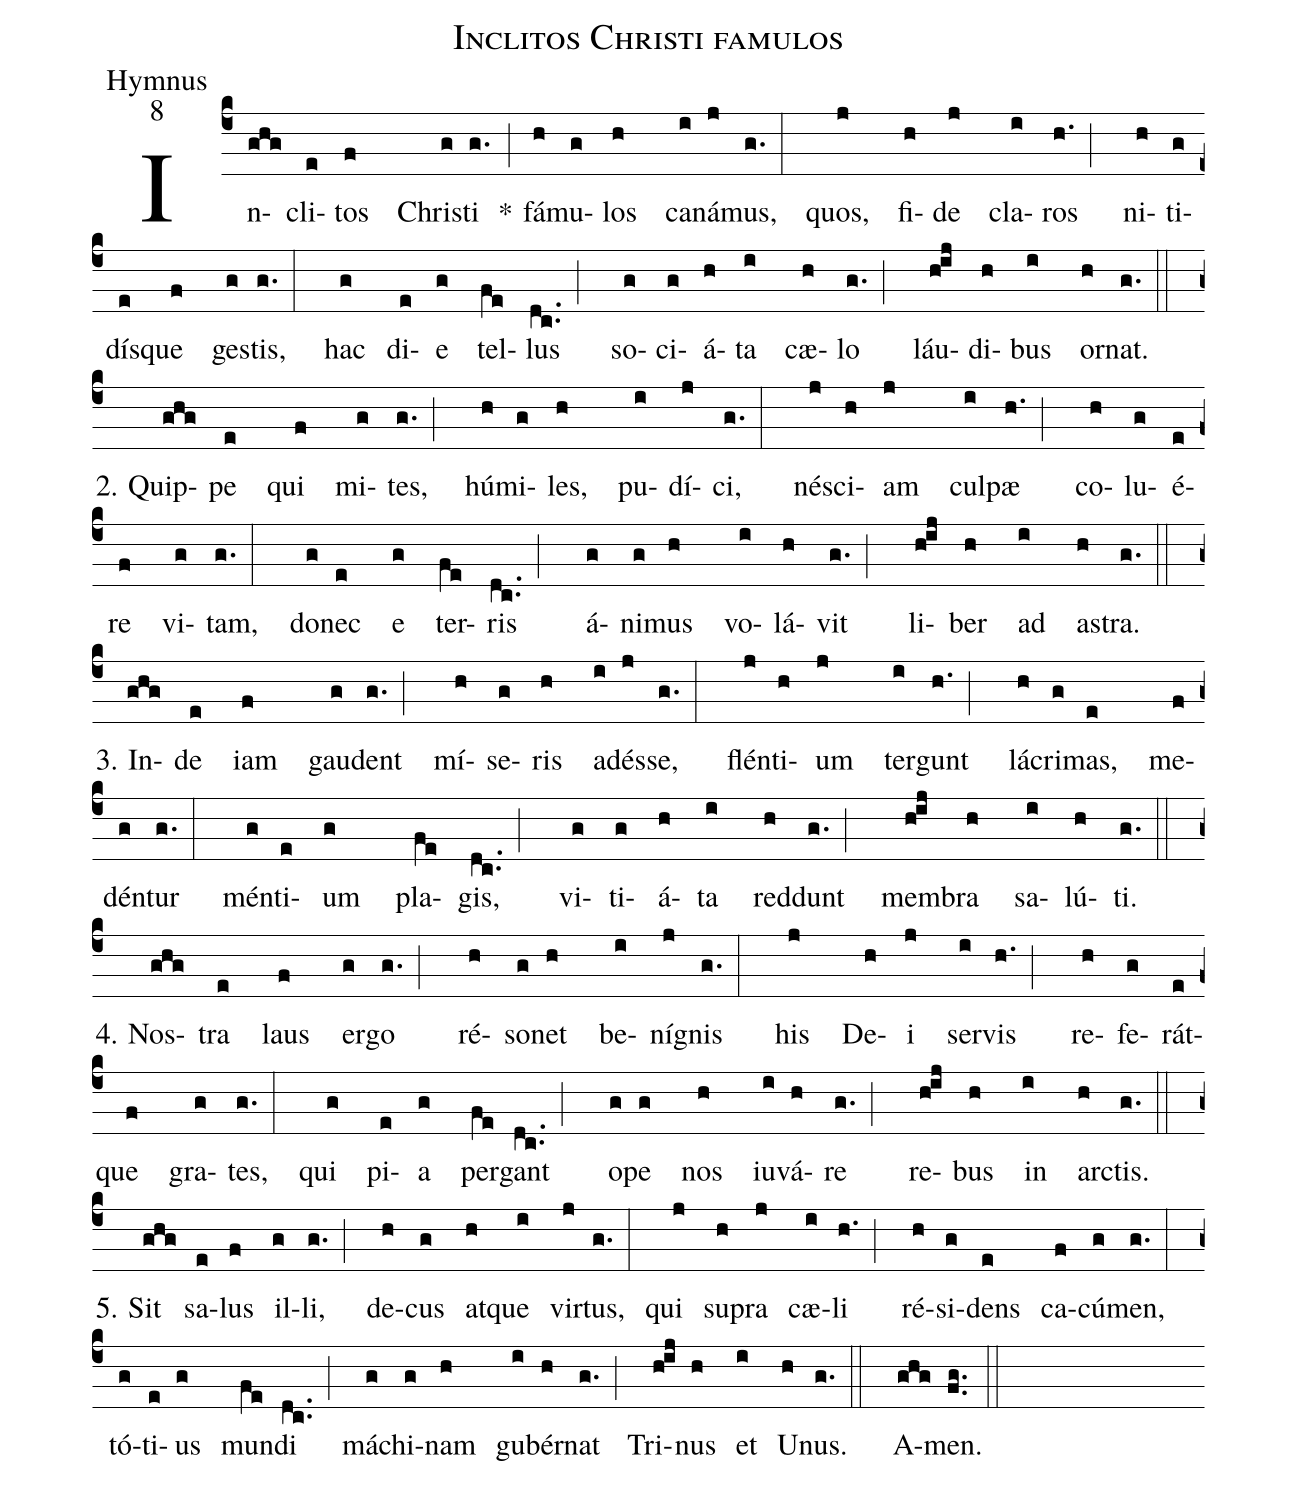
name:Inclitos Christi famulos;
office-part:Hymnus;
mode:8;
%%
(c4)In(ghg)cli(e)tos (f) Chris(g)ti (g.)*(;)
fá(h)mu(g)los (h) ca(i)ná(j)mus, (g.:)
quos, (j) fi(h)de (j) cla(i)ros (h.;)
ni(h)ti(g)dís(e)que (f) ges(g)tis,(g.:)
hac(g) di(e)e (g) tel(fe)lus (dc..;)
so(g)ci(g)á(h)ta (i) cæ(h)lo (g.;)
láu(hij)di(h)bus (i) or(h)nat. (g.::z)
2. Quip(ghg)pe (e) qui (f) mi(g)tes, (g.;)
hú(h)mi(g)les, (h) pu(i)dí(j)ci, (g.:)
nés(j)ci(h)am (j) cul(i)pæ (h.;)
co(h)lu(g)é(e)re (f) vi(g)tam, (g.:)
do(g)nec (e) e (g) ter(fe)ris (dc..;)
á(g)ni(g)mus (h) vo(i)lá(h)vit (g.;)
li(hij)ber (h) ad (i) as(h)tra. (g.::z)

3. In(ghg)de (e) iam (f) gau(g)dent (g.;)
mí(h)se(g)ris (h) ad(i)és(j)se, (g.:)
flén(j)ti(h)um (j) ter(i)gunt (h.;)
lá(h)cri(g)mas, (e) me(f)dén(g)tur (g.:)
mén(g)ti(e)um (g) pla(fe)gis, (dc..;)
vi(g)ti(g)á(h)ta (i) red(h)dunt (g.;)
mem(hij)bra (h) sa(i)lú(h)ti. (g.::z)

4. Nos(ghg)tra (e) laus (f) er(g)go (g.;)
ré(h)so(g)net (h) be(i)ní(j)gnis (g.:)
his (j) De(h)i (j) ser(i)vis (h.;)
re(h)fe(g)rát(e)que (f) gra(g)tes, (g.:)
qui (g) pi(e)a (g) per(fe)gant (dc..;)
o(g)pe (g) nos (h) iu(i)vá(h)re (g.;)
re(hij)bus (h) in (i) ar(h)ctis. (g.::z)

5. Sit (ghg) sa(e)lus (f) il(g)li, (g.;)
de(h)cus (g) at(h)que (i) vir(j)tus, (g.:)
qui (j) su(h)pra (j) cæ(i)li (h.;)
ré(h)si(g)dens (e) ca(f)cú(g)men, (g.:)
tó(g)ti(e)us (g) mun(fe)di (dc..;)
má(g)chi(g)nam (h) gu(i)bér(h)nat (g.;)
Tri(hij)nus (h) et (i) U(h)nus. (g.::)
A(ghg)men. (fg..::)
